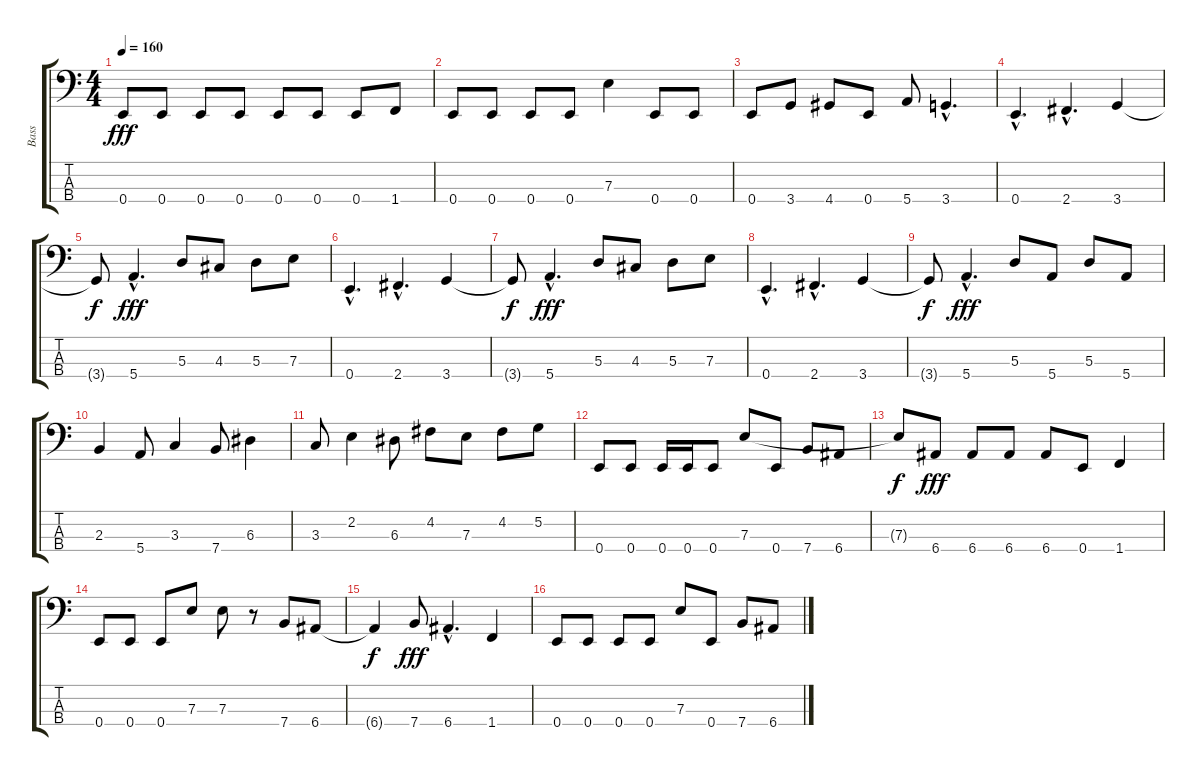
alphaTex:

\track ("Bass                " "Bass      ") {instrument electricbasspick}
\staff {score tabs}
\tuning (G2 D2 A1 E1) {hide}
\ts (4 4)
\tempo 160
\clef f4
\ks c
0.4.8{dy fff} 0.4.8 0.4.8 0.4.8 0.4.8 0.4.8 0.4.8 1.4.8 |
0.4.8 0.4.8 0.4.8 0.4.8 7.3.4 0.4.8 0.4.8 |
0.4.8 3.4.8 4.4.8 0.4.8 5.4.8 3.4{hac}.4{d} |
0.4{hac}.4{d} 2.4{hac}.4{d} 3.4.4 |
3.4{t}.8{dy f} 5.4{hac}.4{d dy fff} 5.3.8 4.3.8 5.3.8 7.3.8 |
0.4{hac}.4{d} 2.4{hac}.4{d} 3.4.4 |
3.4{t}.8{dy f} 5.4{hac}.4{d dy fff} 5.3.8 4.3.8 5.3.8 7.3.8 |
0.4{hac}.4{d} 2.4{hac}.4{d} 3.4.4 |
3.4{t}.8{dy f} 5.4{hac}.4{d dy fff} 5.3.8 5.4.8 5.3.8 5.4.8 |
2.3.4 5.4.8 3.3.4 7.4.8 6.3.4 |
3.3.8 2.2.4 6.3.8 4.2.8 7.3.8 4.2.8 5.2.8 |
0.4.8 0.4.8 0.4.16 0.4.16 0.4.8 7.3.8 0.4.8 7.4.8 6.4.8 |
7.3{t}.8{dy f} 6.4.8{dy fff} 6.4.8 6.4.8 6.4.8 0.4.8 1.4.4 |
0.4.8 0.4.8 0.4.8 7.3.8 7.3.8 r.8 7.4.8 6.4.8 |
6.4{t}.4{dy f} 7.4.8{dy fff} 6.4{hac}.4{d} 1.4.4 |
0.4.8 0.4.8 0.4.8 0.4.8 7.3.8 0.4.8 7.4.8 6.4.8
